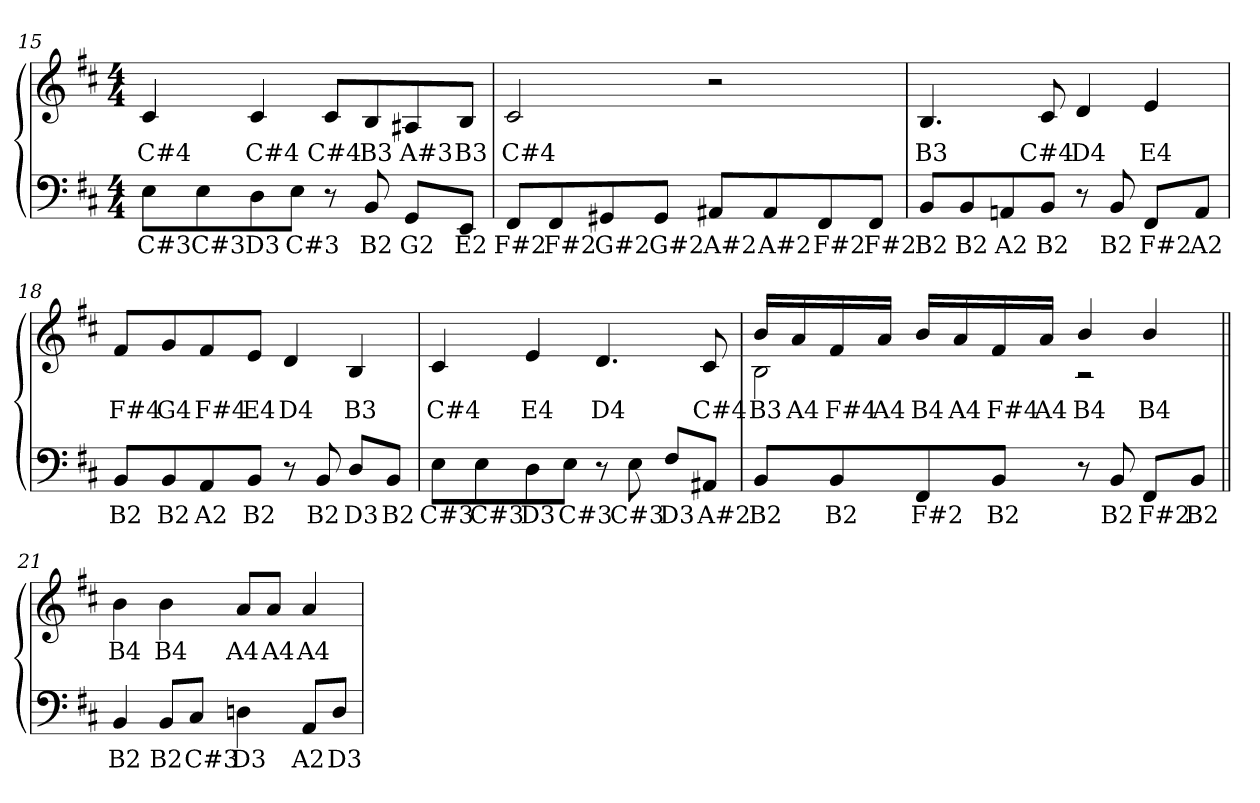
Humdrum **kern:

**kern	**text	**kern	**text
*part2	*part2	*part1	*part1
*staff2	*staff2	*staff1	*staff1
*clefF4	*	*clefG2	*
*k[f#c#]	*	*k[f#c#]	*
*D:	*	*D:	*
*M4/4	*	*M4/4	*
=15	=15	=15	=15
!	!LO:LY:b:color=#000000	!	!
!	!	!	!LO:LY:b:color=#000000
8Ei\L	C#3	4c#i/	C#4
!	!LO:LY:b:color=#000000	!	!
8Ei\	C#3	.	.
!	!LO:LY:b:color=#000000	!	!
!	!	!	!LO:LY:b:color=#000000
8Di\	D3	4c#i/	C#4
!	!LO:LY:b:color=#000000	!	!
8Ei\J	C#3	.	.
!	!	!	!LO:LY:b:color=#000000
8r	.	8c#i/L	C#4
!	!LO:LY:b:color=#000000	!	!
!	!	!	!LO:LY:b:color=#000000
8BBi/	B2	8Bi/	B3
!	!LO:LY:b:color=#000000	!	!
!	!	!	!LO:LY:b:color=#000000
8GGi/L	G2	8A#Xi/	A#3
!	!LO:LY:b:color=#000000	!	!
!	!	!	!LO:LY:b:color=#000000
8EEi/J	E2	8Bi/J	B3
!!LO:PB:g=z
=16	=16	=16	=16
!	!LO:LY:b:color=#000000	!	!
!	!	!	!LO:LY:b:color=#000000
8FF#i/L	F#2	2c#i/	C#4
!	!LO:LY:b:color=#000000	!	!
8FF#i/	F#2	.	.
!	!LO:LY:b:color=#000000	!	!
8GG#Xi/	G#2	.	.
!	!LO:LY:b:color=#000000	!	!
8GG#i/J	G#2	.	.
!	!LO:LY:b:color=#000000	!	!
8AA#Xi/L	A#2	2r	.
!	!LO:LY:b:color=#000000	!	!
8AA#i/	A#2	.	.
!	!LO:LY:b:color=#000000	!	!
8FF#i/	F#2	.	.
!	!LO:LY:b:color=#000000	!	!
8FF#i/J	F#2	.	.
=17	=17	=17	=17
!	!LO:LY:b:color=#000000	!	!
!	!	!	!LO:LY:b:color=#000000
8BBi/L	B2	4.Bi/	B3
!	!LO:LY:b:color=#000000	!	!
8BBi/	B2	.	.
!	!LO:LY:b:color=#000000	!	!
8AAni/	A2	.	.
!	!LO:LY:b:color=#000000	!	!
!	!	!	!LO:LY:b:color=#000000
8BBi/J	B2	8c#i/	C#4
!	!	!	!LO:LY:b:color=#000000
8r	.	4di/	D4
!	!LO:LY:b:color=#000000	!	!
8BBi/	B2	.	.
!	!LO:LY:b:color=#000000	!	!
!	!	!	!LO:LY:b:color=#000000
8FF#i/L	F#2	4ei/	E4
!	!LO:LY:b:color=#000000	!	!
8AAi/J	A2	.	.
=18	=18	=18	=18
!	!LO:LY:b:color=#000000	!	!
!	!	!	!LO:LY:b:color=#000000
8BBi/L	B2	8f#i/L	F#4
!	!LO:LY:b:color=#000000	!	!
!	!	!	!LO:LY:b:color=#000000
8BBi/	B2	8gi/	G4
!	!LO:LY:b:color=#000000	!	!
!	!	!	!LO:LY:b:color=#000000
8AAi/	A2	8f#i/	F#4
!	!LO:LY:b:color=#000000	!	!
!	!	!	!LO:LY:b:color=#000000
8BBi/J	B2	8ei/J	E4
!	!	!	!LO:LY:b:color=#000000
8r	.	4di/	D4
!	!LO:LY:b:color=#000000	!	!
8BBi/	B2	.	.
!	!LO:LY:b:color=#000000	!	!
!	!	!	!LO:LY:b:color=#000000
8Di/L	D3	4Bi/	B3
!	!LO:LY:b:color=#000000	!	!
8BBi/J	B2	.	.
!!LO:LB:g=z
=19	=19	=19	=19
!	!LO:LY:b:color=#000000	!	!
!	!	!	!LO:LY:b:color=#000000
8Ei\L	C#3	4c#i/	C#4
!	!LO:LY:b:color=#000000	!	!
8Ei\	C#3	.	.
!	!LO:LY:b:color=#000000	!	!
!	!	!	!LO:LY:b:color=#000000
8Di\	D3	4ei/	E4
!	!LO:LY:b:color=#000000	!	!
8Ei\J	C#3	.	.
!	!	!	!LO:LY:b:color=#000000
8r	.	4.di/	D4
!	!LO:LY:b:color=#000000	!	!
8Ei\	C#3	.	.
!	!LO:LY:b:color=#000000	!	!
8F#i/L	D3	.	.
!	!LO:LY:b:color=#000000	!	!
!	!	!	!LO:LY:b:color=#000000
8AA#Xi/J	A#2	8c#i/	C#4
=20	=20	=20	=20
!	!LO:LY:b:color=#000000	!	!
!	!	!	!LO:LY:b:color=#000000
*	*	*^	*
!	!	!	!	!LO:LY:b:color=#000000
8BBi/L	B2	16bi/LL	2Bi\	B3
!	!	!	!	!LO:LY:b:color=#000000
.	.	16ai/	.	A4
!	!LO:LY:b:color=#000000	!	!	!
!	!	!	!	!LO:LY:b:color=#000000
8BBi/	B2	16f#i/	.	F#4
!	!	!	!	!LO:LY:b:color=#000000
.	.	16ai/JJ	.	A4
!	!LO:LY:b:color=#000000	!	!	!
!	!	!	!	!LO:LY:b:color=#000000
8FF#i/	F#2	16bi/LL	.	B4
!	!	!	!	!LO:LY:b:color=#000000
.	.	16ai/	.	A4
!	!LO:LY:b:color=#000000	!	!	!
!	!	!	!	!LO:LY:b:color=#000000
8BBi/J	B2	16f#i/	.	F#4
!	!	!	!	!LO:LY:b:color=#000000
.	.	16ai/JJ	.	A4
!	!	!	!	!LO:LY:b:color=#000000
8r	.	4bi/	2r	B4
!	!LO:LY:b:color=#000000	!	!	!
8BBi/	B2	.	.	.
!	!LO:LY:b:color=#000000	!	!	!
!	!	!	!	!LO:LY:b:color=#000000
8FF#i/L	F#2	4bi/	.	B4
!	!LO:LY:b:color=#000000	!	!	!
8BBi/J	B2	.	.	.
*	*	*v	*v	*
!!LO:LB:g=z
=21||	=21||	=21||	=21||
!	!LO:LY:b:color=#000000	!	!
!	!	!	!LO:LY:b:color=#000000
4BBi/	B2	4bi\	B4
!	!LO:LY:b:color=#000000	!	!
!	!	!	!LO:LY:b:color=#000000
8BBi/L	B2	4bi\	B4
!	!LO:LY:b:color=#000000	!	!
8C#i/J	C#3	.	.
!	!LO:LY:b:color=#000000	!	!
!	!	!	!LO:LY:b:color=#000000
4Dni\	D3	8ai/L	A4
!	!	!	!LO:LY:b:color=#000000
.	.	8ai/J	A4
!	!LO:LY:b:color=#000000	!	!
!	!	!	!LO:LY:b:color=#000000
8AAi/L	A2	4ai/	A4
!	!LO:LY:b:color=#000000	!	!
8Di/J	D3	.	.
=	=	=	=
*-	*-	*-	*-
